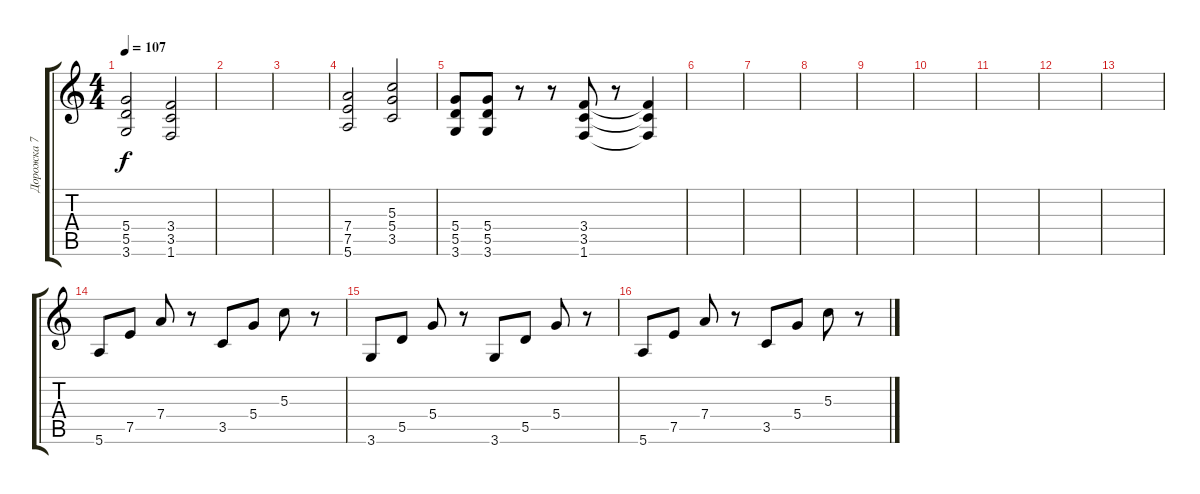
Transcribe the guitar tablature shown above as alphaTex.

\track ("Дорожка 7" "Дорожка 7") {instrument acousticguitarsteel}
\staff {score tabs}
\tuning (E4 B3 G3 D3 A2 E2) {hide}
\ts (4 4)
\tempo 107
\clef g2
\ks c
(5.4 5.5 3.6).2{dy f} (3.4 3.5 1.6).2 |
|
|
(7.4 7.5 5.6).2 (5.3 5.4 3.5).2 |
(5.4 5.5 3.6).8 (5.4 5.5 3.6).8 r.8 r.8 (3.4 3.5 1.6).8 r.8 (3.4{t} 3.5{t} 1.6{t}).4 |
|
|
|
|
|
|
|
|
5.6.8 7.5.8 7.4.8 r.8 3.5.8 5.4.8 5.3.8 r.8 |
3.6.8 5.5.8 5.4.8 r.8 3.6.8 5.5.8 5.4.8 r.8 |
5.6.8 7.5.8 7.4.8 r.8 3.5.8 5.4.8 5.3.8 r.8
